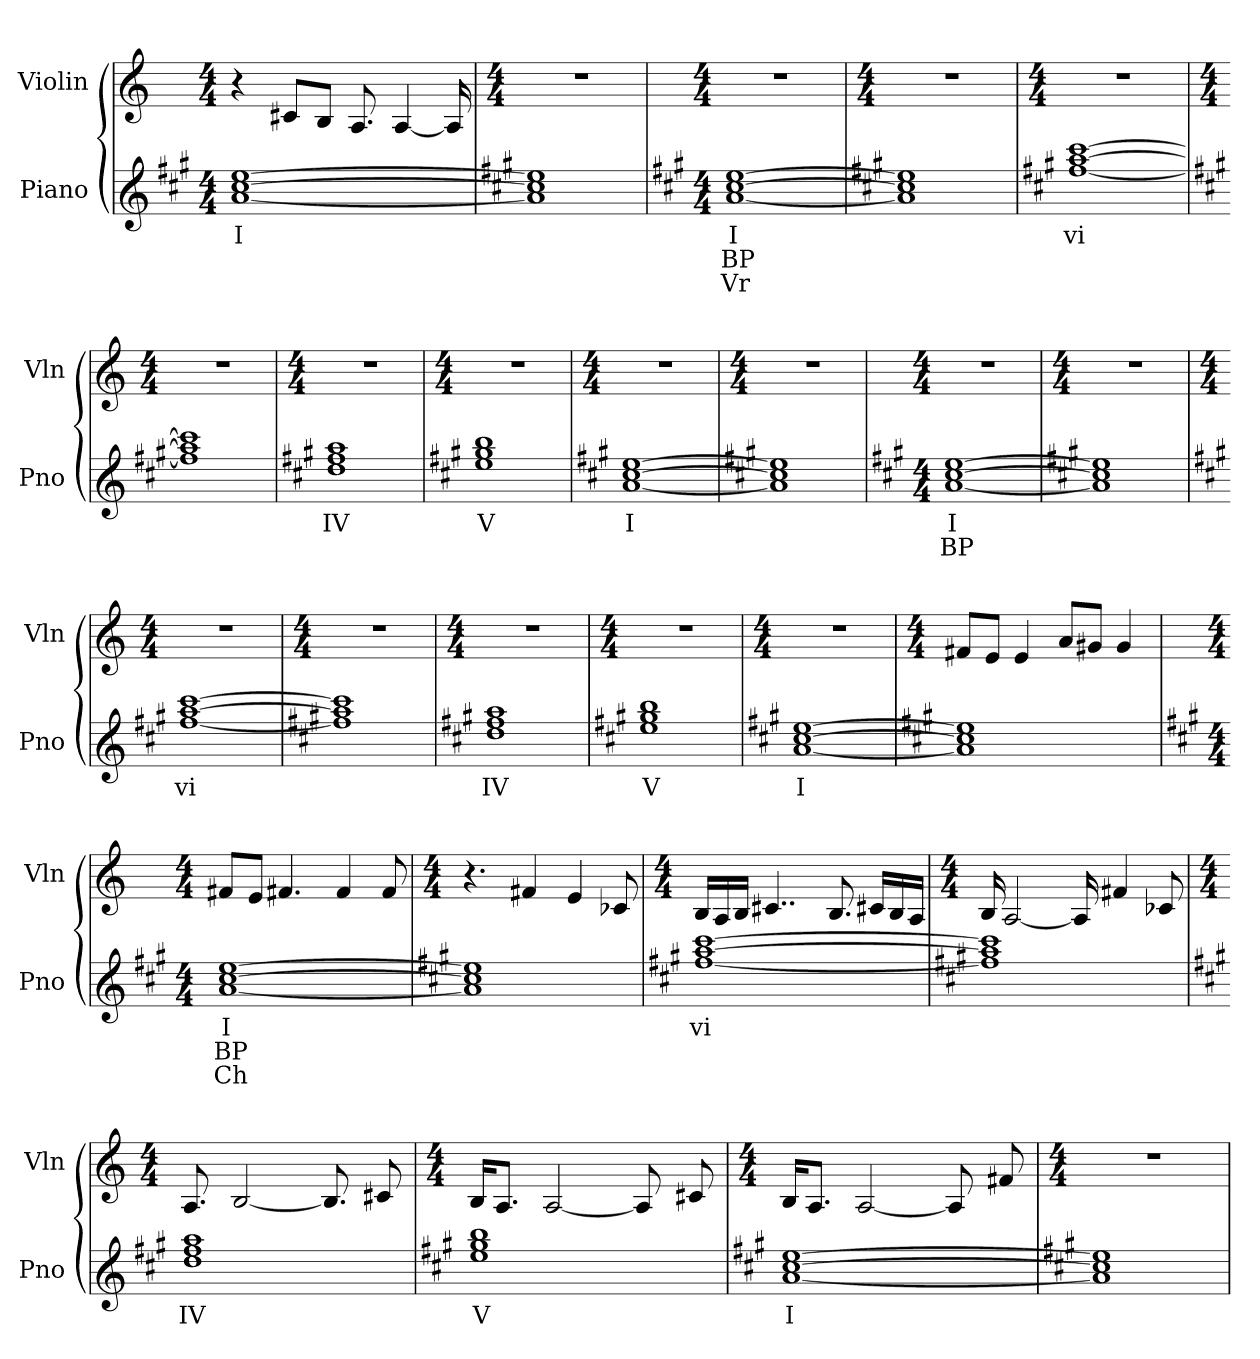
**kern	**text	**text	**text	**kern
*part2	*part2	*part2	*part2	*part1
*staff2	*staff2	*staff2	*staff2	*staff1
*I"Piano	*	*	*	*I"Violin
*I'Pno	*	*	*	*I'Vln
*k[f#c#g#]	*	*	*	*
*A:	*	*	*	*
*M4/4	*	*	*	*M4/4
=	=	=	=	=
[1a [1cc# [1ee	I	.	.	4r
.	.	.	.	8c#XL
.	.	.	.	8BJ
.	.	.	.	8.A
.	.	.	.	[4A
.	.	.	.	16A]
=	=	=	=	=
*k[f#c#g#]	*	*	*	*
*A:	*	*	*	*
*	*	*	*	*M4/4
1a] 1cc#] 1ee]	.	.	.	1r
=	=	=	=	=
*k[f#c#g#]	*	*	*	*
*A:	*	*	*	*
*M4/4	*	*	*	*M4/4
[1a [1cc# [1ee	I	BP	Vr	1r
=	=	=	=	=
*k[f#c#g#]	*	*	*	*
*A:	*	*	*	*
*	*	*	*	*M4/4
1a] 1cc#] 1ee]	.	.	.	1r
=	=	=	=	=
*k[f#c#g#]	*	*	*	*
*A:	*	*	*	*
*	*	*	*	*M4/4
[1ff# [1aa [1ccc#	vi	.	.	1r
=	=	=	=	=
*k[f#c#g#]	*	*	*	*
*A:	*	*	*	*
*	*	*	*	*M4/4
1ff#] 1aa] 1ccc#]	.	.	.	1r
=	=	=	=	=
*k[f#c#g#]	*	*	*	*
*A:	*	*	*	*
*	*	*	*	*M4/4
1dd 1ff# 1aa	IV	.	.	1r
=	=	=	=	=
*k[f#c#g#]	*	*	*	*
*A:	*	*	*	*
*	*	*	*	*M4/4
1ee 1gg# 1bb	V	.	.	1r
=	=	=	=	=
*k[f#c#g#]	*	*	*	*
*A:	*	*	*	*
*	*	*	*	*M4/4
[1a [1cc# [1ee	I	.	.	1r
=	=	=	=	=
*k[f#c#g#]	*	*	*	*
*A:	*	*	*	*
*	*	*	*	*M4/4
1a] 1cc#] 1ee]	.	.	.	1r
=	=	=	=	=
*k[f#c#g#]	*	*	*	*
*A:	*	*	*	*
*M4/4	*	*	*	*M4/4
[1a [1cc# [1ee	I	BP	.	1r
=	=	=	=	=
*k[f#c#g#]	*	*	*	*
*A:	*	*	*	*
*	*	*	*	*M4/4
1a] 1cc#] 1ee]	.	.	.	1r
=	=	=	=	=
*k[f#c#g#]	*	*	*	*
*A:	*	*	*	*
*	*	*	*	*M4/4
[1ff# [1aa [1ccc#	vi	.	.	1r
=	=	=	=	=
*k[f#c#g#]	*	*	*	*
*A:	*	*	*	*
*	*	*	*	*M4/4
1ff#] 1aa] 1ccc#]	.	.	.	1r
=	=	=	=	=
*k[f#c#g#]	*	*	*	*
*A:	*	*	*	*
*	*	*	*	*M4/4
1dd 1ff# 1aa	IV	.	.	1r
=	=	=	=	=
*k[f#c#g#]	*	*	*	*
*A:	*	*	*	*
*	*	*	*	*M4/4
1ee 1gg# 1bb	V	.	.	1r
=	=	=	=	=
*k[f#c#g#]	*	*	*	*
*A:	*	*	*	*
*	*	*	*	*M4/4
[1a [1cc# [1ee	I	.	.	1r
=	=	=	=	=
*k[f#c#g#]	*	*	*	*
*A:	*	*	*	*
*	*	*	*	*M4/4
1a] 1cc#] 1ee]	.	.	.	8f#XL
.	.	.	.	8eJ
.	.	.	.	4e
.	.	.	.	8aL
.	.	.	.	8g#XJ
.	.	.	.	4g#
=	=	=	=	=
*k[f#c#g#]	*	*	*	*
*A:	*	*	*	*
*M4/4	*	*	*	*M4/4
[1a [1cc# [1ee	I	BP	Ch	8f#XL
.	.	.	.	8eJ
.	.	.	.	4.f#X
.	.	.	.	4f#
.	.	.	.	8f#
=	=	=	=	=
*k[f#c#g#]	*	*	*	*
*A:	*	*	*	*
*	*	*	*	*M4/4
1a] 1cc#] 1ee]	.	.	.	4.r
.	.	.	.	4f#X
.	.	.	.	4e
.	.	.	.	8c-X
=	=	=	=	=
*k[f#c#g#]	*	*	*	*
*A:	*	*	*	*
*	*	*	*	*M4/4
[1ff# [1aa [1ccc#	vi	.	.	16BLL
.	.	.	.	16A
.	.	.	.	16BJJ
.	.	.	.	4..c#X
.	.	.	.	8.B
.	.	.	.	16c#XLL
.	.	.	.	16B
.	.	.	.	16AJJ
=	=	=	=	=
*k[f#c#g#]	*	*	*	*
*A:	*	*	*	*
*	*	*	*	*M4/4
1ff#] 1aa] 1ccc#]	.	.	.	16B
.	.	.	.	[2A
.	.	.	.	16A]
.	.	.	.	4f#X
.	.	.	.	8c-X
=	=	=	=	=
*k[f#c#g#]	*	*	*	*
*A:	*	*	*	*
*	*	*	*	*M4/4
1dd 1ff# 1aa	IV	.	.	8.A
.	.	.	.	[2B
.	.	.	.	8.B]
.	.	.	.	8c#X
=	=	=	=	=
*k[f#c#g#]	*	*	*	*
*A:	*	*	*	*
*	*	*	*	*M4/4
1ee 1gg# 1bb	V	.	.	16BKL
.	.	.	.	8.AJ
.	.	.	.	[2A
.	.	.	.	8A]
.	.	.	.	8c#X
=	=	=	=	=
*k[f#c#g#]	*	*	*	*
*A:	*	*	*	*
*	*	*	*	*M4/4
[1a [1cc# [1ee	I	.	.	16BKL
.	.	.	.	8.AJ
.	.	.	.	[2A
.	.	.	.	8A]
.	.	.	.	8f#X
=	=	=	=	=
*k[f#c#g#]	*	*	*	*
*A:	*	*	*	*
*	*	*	*	*M4/4
1a] 1cc#] 1ee]	.	.	.	1r
=	=	=	=	=
*-	*-	*-	*-	*-
